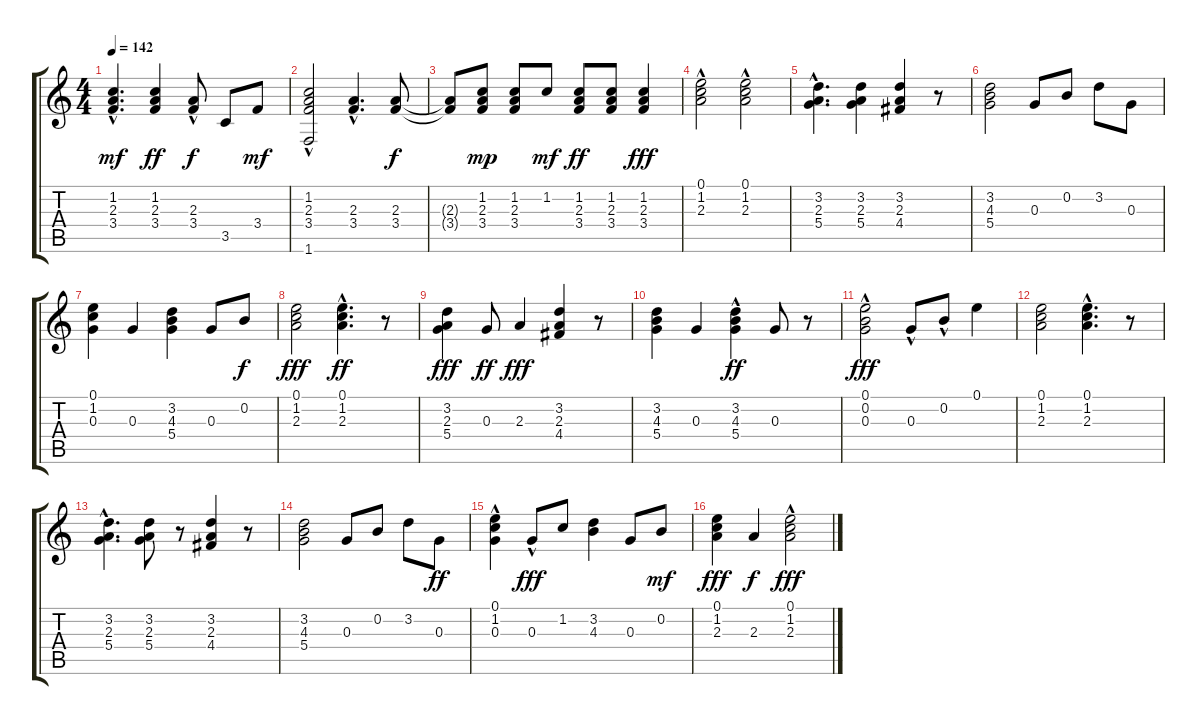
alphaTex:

\track "" {instrument electricguitarclean}
\staff {score tabs}
\tuning (E4 B3 G3 D3 A2 E2) {hide}
\ts (4 4)
\tempo 142
\clef g2
\ks c
(1.2{hac} 2.3{hac} 3.4).4{d dy mf} (1.2 2.3 3.4).4{dy ff} (2.3{hac} 3.4).8{dy f} 3.5.8 3.4.8{dy mf} |
(1.2 2.3{hac} 3.4{hac} 1.6).2 (2.3{hac} 3.4{hac}).4{d} (2.3 3.4).8{dy f} |
(2.3{t} 3.4{t}).8 (1.2 2.3 3.4).8{dy mp} (1.2 2.3 3.4).8 1.2.8{dy mf} (1.2 2.3 3.4).8{dy ff} (1.2 2.3 3.4).8 (1.2 2.3 3.4).4{dy fff} |
(0.1{hac} 1.2 2.3{hac}).2 (0.1 1.2 2.3{hac}).2 |
(3.2{hac} 2.3{hac} 5.4{hac}).4{d} (3.2 2.3 5.4).4 (3.2 2.3 4.4).4 r.8 |
(3.2 4.3 5.4).2 0.3.8 0.2.8 3.2.8 0.3.8 |
(0.1 1.2 0.3).4 0.3.4 (3.2 4.3 5.4).4 0.3.8 0.2.8{dy f} |
(0.1 1.2 2.3).2{dy fff} (0.1{hac} 1.2{hac} 2.3{hac}).4{d dy ff} r.8 |
(3.2 2.3 5.4).4{dy fff} 0.3.8{dy ff} 2.3.4{dy fff} (3.2 2.3 4.4).4 r.8 |
(3.2 4.3 5.4).4 0.3.4 (3.2{hac} 4.3 5.4).4{dy ff} 0.3.8 r.8 |
(0.1 0.2 0.3{hac}).2{dy fff} 0.3{hac}.8 0.2{hac}.8 0.1.4 |
(0.1 1.2 2.3).2 (0.1{hac} 1.2{hac} 2.3{hac}).4{d} r.8 |
(3.2{hac} 2.3{hac} 5.4{hac}).4{d} (3.2 2.3 5.4).8 r.8 (3.2 2.3 4.4).4 r.8 |
(3.2 4.3 5.4).2 0.3.8 0.2.8 3.2.8 0.3.8{dy ff} |
(0.1{hac} 1.2{hac} 0.3).4 0.3{hac}.8{dy fff} 1.2.8 (3.2 4.3).4 0.3.8 0.2.8{dy mf} |
(0.1 1.2 2.3).4{dy fff} 2.3.4{dy f} (0.1 1.2 2.3{hac}).2{dy fff}
